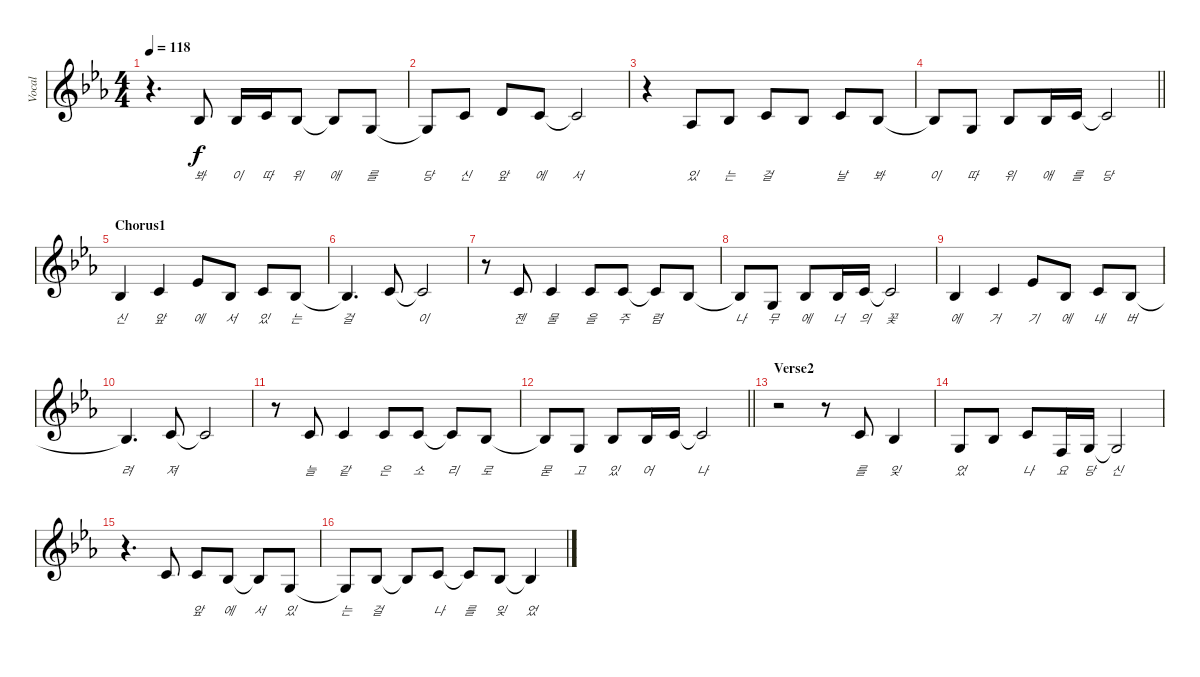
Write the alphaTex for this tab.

\track ("Vocal" "Vocal") {instrument tremolostrings}
\staff {score}
\tuning (E4 B3 G3 D3 A2 E2) {hide}
\ts (4 4)
\tempo 118
\clef g2
\ks cminor
r.4{d dy f} 3.3.8{lyrics (0 "봐") lyrics (1 "") lyrics (2 "") lyrics (3 "") lyrics (4 "")} 3.3.16{lyrics (0 "이") lyrics (1 "") lyrics (2 "") lyrics (3 "") lyrics (4 "")} 1.2.16{lyrics (0 "따") lyrics (1 "") lyrics (2 "") lyrics (3 "") lyrics (4 "")} 3.3.8{lyrics (0 "위") lyrics (1 "") lyrics (2 "") lyrics (3 "") lyrics (4 "")} 3.3{t}.8{lyrics (0 "애") lyrics (1 "") lyrics (2 "") lyrics (3 "") lyrics (4 "")} 0.3.8{lyrics (0 "를") lyrics (1 "") lyrics (2 "") lyrics (3 "") lyrics (4 "")} |
0.3{t}.8{lyrics (0 "당") lyrics (1 "") lyrics (2 "") lyrics (3 "") lyrics (4 "")} 1.2.8{lyrics (0 "신") lyrics (1 "") lyrics (2 "") lyrics (3 "") lyrics (4 "")} 3.2.8{lyrics (0 "앞") lyrics (1 "") lyrics (2 "") lyrics (3 "") lyrics (4 "")} 1.2.8{lyrics (0 "에") lyrics (1 "") lyrics (2 "") lyrics (3 "") lyrics (4 "")} 1.2{t}.2{lyrics (0 "서") lyrics (1 "") lyrics (2 "") lyrics (3 "") lyrics (4 "")} |
r.4 1.3.8{lyrics (0 "있") lyrics (1 "") lyrics (2 "") lyrics (3 "") lyrics (4 "")} 3.3.8{lyrics (0 "는") lyrics (1 "") lyrics (2 "") lyrics (3 "") lyrics (4 "")} 1.2.8{lyrics (0 "걸") lyrics (1 "") lyrics (2 "") lyrics (3 "") lyrics (4 "")} 3.3.8{lyrics (0 "") lyrics (1 "") lyrics (2 "") lyrics (3 "") lyrics (4 "")} 1.2.8{lyrics (0 "날") lyrics (1 "") lyrics (2 "") lyrics (3 "") lyrics (4 "")} 3.3.8{lyrics (0 "봐") lyrics (1 "") lyrics (2 "") lyrics (3 "") lyrics (4 "")} |
\barLineRight lightlight
3.3{t}.8{lyrics (0 "이") lyrics (1 "") lyrics (2 "") lyrics (3 "") lyrics (4 "")} 0.3.8{lyrics (0 "따") lyrics (1 "") lyrics (2 "") lyrics (3 "") lyrics (4 "")} 3.3.8{lyrics (0 "위") lyrics (1 "") lyrics (2 "") lyrics (3 "") lyrics (4 "")} 3.3.16{lyrics (0 "애") lyrics (1 "") lyrics (2 "") lyrics (3 "") lyrics (4 "")} 1.2.16{lyrics (0 "를") lyrics (1 "") lyrics (2 "") lyrics (3 "") lyrics (4 "")} 1.2{t}.2{lyrics (0 "당") lyrics (1 "") lyrics (2 "") lyrics (3 "") lyrics (4 "")} |
\section ("" "Chorus1")
3.3.4{lyrics (0 "신") lyrics (1 "") lyrics (2 "") lyrics (3 "") lyrics (4 "")} 1.2.4{lyrics (0 "앞") lyrics (1 "") lyrics (2 "") lyrics (3 "") lyrics (4 "")} 4.2.8{lyrics (0 "에") lyrics (1 "") lyrics (2 "") lyrics (3 "") lyrics (4 "")} 3.3.8{lyrics (0 "서") lyrics (1 "") lyrics (2 "") lyrics (3 "") lyrics (4 "")} 1.2.8{lyrics (0 "있") lyrics (1 "") lyrics (2 "") lyrics (3 "") lyrics (4 "")} 3.3.8{lyrics (0 "는") lyrics (1 "") lyrics (2 "") lyrics (3 "") lyrics (4 "")} |
3.3{t}.4{d lyrics (0 "걸") lyrics (1 "") lyrics (2 "") lyrics (3 "") lyrics (4 "")} 1.2.8{lyrics (0 "") lyrics (1 "") lyrics (2 "") lyrics (3 "") lyrics (4 "")} 1.2{t}.2{lyrics (0 "이") lyrics (1 "") lyrics (2 "") lyrics (3 "") lyrics (4 "")} |
r.8 1.2.8{lyrics (0 "젠") lyrics (1 "") lyrics (2 "") lyrics (3 "") lyrics (4 "")} 1.2.4{lyrics (0 "물") lyrics (1 "") lyrics (2 "") lyrics (3 "") lyrics (4 "")} 1.2.8{lyrics (0 "을") lyrics (1 "") lyrics (2 "") lyrics (3 "") lyrics (4 "")} 1.2.8{lyrics (0 "주") lyrics (1 "") lyrics (2 "") lyrics (3 "") lyrics (4 "")} 1.2{t}.8{lyrics (0 "렴") lyrics (1 "") lyrics (2 "") lyrics (3 "") lyrics (4 "")} 3.3.8{lyrics (0 "") lyrics (1 "") lyrics (2 "") lyrics (3 "") lyrics (4 "")} |
3.3{t}.8{lyrics (0 "나") lyrics (1 "") lyrics (2 "") lyrics (3 "") lyrics (4 "")} 0.3.8{lyrics (0 "무") lyrics (1 "") lyrics (2 "") lyrics (3 "") lyrics (4 "")} 3.3.8{lyrics (0 "에") lyrics (1 "") lyrics (2 "") lyrics (3 "") lyrics (4 "")} 3.3.16{lyrics (0 "너") lyrics (1 "") lyrics (2 "") lyrics (3 "") lyrics (4 "")} 1.2.16{lyrics (0 "의") lyrics (1 "") lyrics (2 "") lyrics (3 "") lyrics (4 "")} 1.2{t}.2{lyrics (0 "꽃") lyrics (1 "") lyrics (2 "") lyrics (3 "") lyrics (4 "")} |
3.3.4{lyrics (0 "에") lyrics (1 "") lyrics (2 "") lyrics (3 "") lyrics (4 "")} 1.2.4{lyrics (0 "거") lyrics (1 "") lyrics (2 "") lyrics (3 "") lyrics (4 "")} 4.2.8{lyrics (0 "기") lyrics (1 "") lyrics (2 "") lyrics (3 "") lyrics (4 "")} 3.3.8{lyrics (0 "에") lyrics (1 "") lyrics (2 "") lyrics (3 "") lyrics (4 "")} 1.2.8{lyrics (0 "내") lyrics (1 "") lyrics (2 "") lyrics (3 "") lyrics (4 "")} 3.3.8{lyrics (0 "버") lyrics (1 "") lyrics (2 "") lyrics (3 "") lyrics (4 "")} |
3.3{t}.4{d lyrics (0 "려") lyrics (1 "") lyrics (2 "") lyrics (3 "") lyrics (4 "")} 1.2.8{lyrics (0 "져") lyrics (1 "") lyrics (2 "") lyrics (3 "") lyrics (4 "")} 1.2{t}.2{lyrics (0 "") lyrics (1 "") lyrics (2 "") lyrics (3 "") lyrics (4 "")} |
r.8 1.2.8{lyrics (0 "늘") lyrics (1 "") lyrics (2 "") lyrics (3 "") lyrics (4 "")} 1.2.4{lyrics (0 "같") lyrics (1 "") lyrics (2 "") lyrics (3 "") lyrics (4 "")} 1.2.8{lyrics (0 "은") lyrics (1 "") lyrics (2 "") lyrics (3 "") lyrics (4 "")} 1.2.8{lyrics (0 "소") lyrics (1 "") lyrics (2 "") lyrics (3 "") lyrics (4 "")} 1.2{t}.8{lyrics (0 "리") lyrics (1 "") lyrics (2 "") lyrics (3 "") lyrics (4 "")} 3.3.8{lyrics (0 "로") lyrics (1 "") lyrics (2 "") lyrics (3 "") lyrics (4 "")} |
\barLineRight lightlight
3.3{t}.8{lyrics (0 "묻") lyrics (1 "") lyrics (2 "") lyrics (3 "") lyrics (4 "")} 0.3.8{lyrics (0 "고") lyrics (1 "") lyrics (2 "") lyrics (3 "") lyrics (4 "")} 3.3.8{lyrics (0 "있") lyrics (1 "") lyrics (2 "") lyrics (3 "") lyrics (4 "")} 3.3.16{lyrics (0 "어") lyrics (1 "") lyrics (2 "") lyrics (3 "") lyrics (4 "")} 1.2.16{lyrics (0 "") lyrics (1 "") lyrics (2 "") lyrics (3 "") lyrics (4 "")} 1.2{t}.2{lyrics (0 "나") lyrics (1 "") lyrics (2 "") lyrics (3 "") lyrics (4 "")} |
\section ("" "Verse2")
r.2 r.8 1.2.8{lyrics (0 "를") lyrics (1 "") lyrics (2 "") lyrics (3 "") lyrics (4 "")} 3.3.4{lyrics (0 "잊") lyrics (1 "") lyrics (2 "") lyrics (3 "") lyrics (4 "")} |
0.3.8{lyrics (0 "었") lyrics (1 "") lyrics (2 "") lyrics (3 "") lyrics (4 "")} 3.3.8{lyrics (0 "") lyrics (1 "") lyrics (2 "") lyrics (3 "") lyrics (4 "")} 1.2.8{lyrics (0 "나") lyrics (1 "") lyrics (2 "") lyrics (3 "") lyrics (4 "")} 3.4.16{lyrics (0 "요") lyrics (1 "") lyrics (2 "") lyrics (3 "") lyrics (4 "")} 0.3.16{lyrics (0 "당") lyrics (1 "") lyrics (2 "") lyrics (3 "") lyrics (4 "")} 0.3{t}.2{lyrics (0 "신") lyrics (1 "") lyrics (2 "") lyrics (3 "") lyrics (4 "")} |
r.4{d} 1.2.8{lyrics (0 "") lyrics (1 "") lyrics (2 "") lyrics (3 "") lyrics (4 "")} 1.2.8{lyrics (0 "앞") lyrics (1 "") lyrics (2 "") lyrics (3 "") lyrics (4 "")} 3.3.8{lyrics (0 "에") lyrics (1 "") lyrics (2 "") lyrics (3 "") lyrics (4 "")} 3.3{t}.8{lyrics (0 "서") lyrics (1 "") lyrics (2 "") lyrics (3 "") lyrics (4 "")} 0.3.8{lyrics (0 "있") lyrics (1 "") lyrics (2 "") lyrics (3 "") lyrics (4 "")} |
0.3{t}.8{lyrics (0 "는") lyrics (1 "") lyrics (2 "") lyrics (3 "") lyrics (4 "")} 3.3.8{lyrics (0 "걸") lyrics (1 "") lyrics (2 "") lyrics (3 "") lyrics (4 "")} 3.3{t}.8{lyrics (0 "") lyrics (1 "") lyrics (2 "") lyrics (3 "") lyrics (4 "")} 1.2.8{lyrics (0 "나") lyrics (1 "") lyrics (2 "") lyrics (3 "") lyrics (4 "")} 1.2{t}.8{lyrics (0 "를") lyrics (1 "") lyrics (2 "") lyrics (3 "") lyrics (4 "")} 3.3.8{lyrics (0 "잊") lyrics (1 "") lyrics (2 "") lyrics (3 "") lyrics (4 "")} 3.3{t}.4{lyrics (0 "었") lyrics (1 "") lyrics (2 "") lyrics (3 "") lyrics (4 "")}
